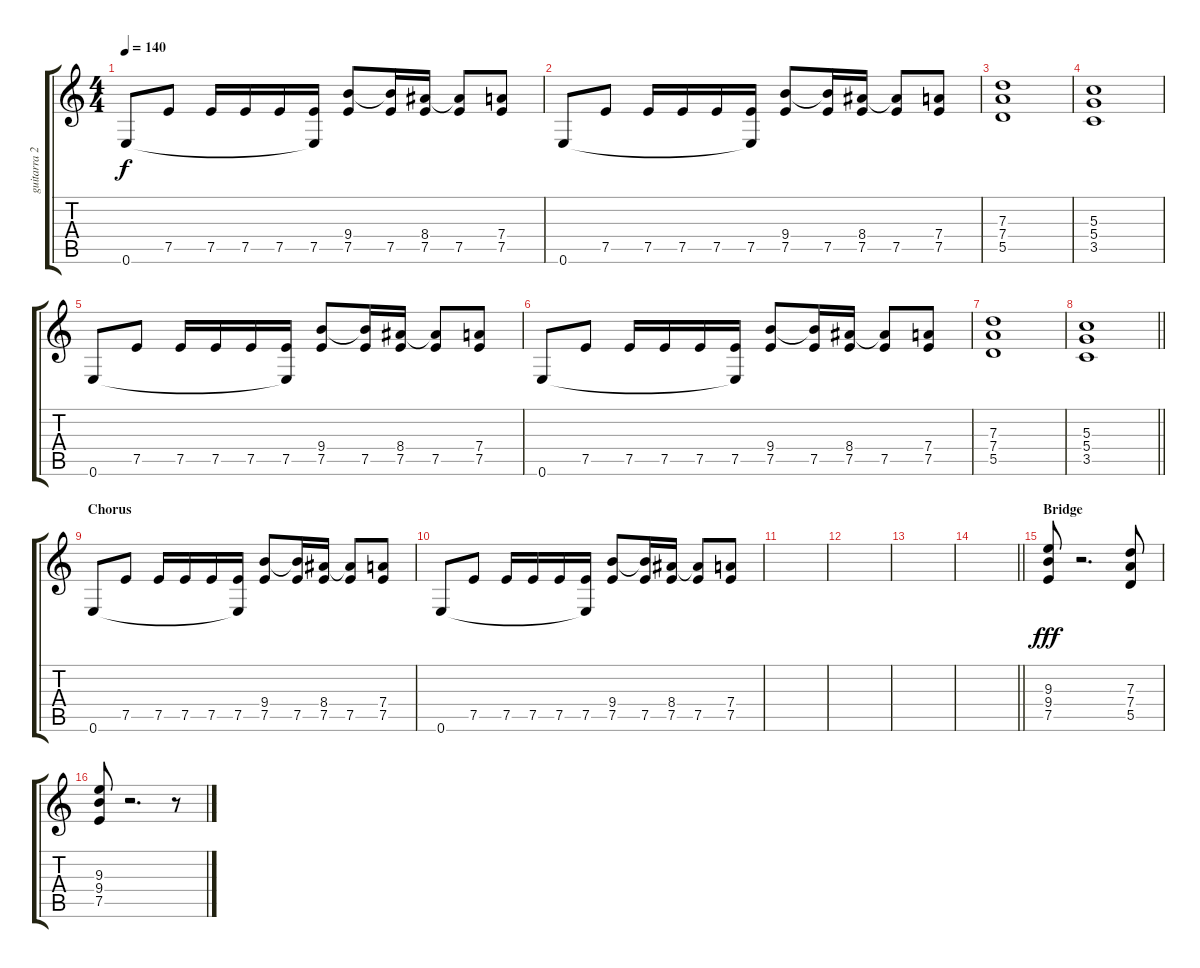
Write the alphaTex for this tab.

\track ("guitarra 2" "guitarra 2") {instrument overdrivenguitar}
\staff {score tabs}
\tuning (E4 B3 G3 D3 A2 E2) {hide}
\ts (4 4)
\tempo 140
\clef g2
\ks c
0.6.8{dy f} 7.5.8 7.5.16 7.5.16 7.5.16 (7.5 0.6{t}).16 (9.4 7.5).8 (9.4{t} 7.5).16 (8.4 7.5).16 (8.4{t} 7.5).8 (7.4 7.5).8 |
0.6.8 7.5.8 7.5.16 7.5.16 7.5.16 (7.5 0.6{t}).16 (9.4 7.5).8 (9.4{t} 7.5).16 (8.4 7.5).16 (8.4{t} 7.5).8 (7.4 7.5).8 |
(7.3 7.4 5.5).1 |
(5.3 5.4 3.5).1 |
0.6.8 7.5.8 7.5.16 7.5.16 7.5.16 (7.5 0.6{t}).16 (9.4 7.5).8 (9.4{t} 7.5).16 (8.4 7.5).16 (8.4{t} 7.5).8 (7.4 7.5).8 |
0.6.8 7.5.8 7.5.16 7.5.16 7.5.16 (7.5 0.6{t}).16 (9.4 7.5).8 (9.4{t} 7.5).16 (8.4 7.5).16 (8.4{t} 7.5).8 (7.4 7.5).8 |
(7.3 7.4 5.5).1 |
\barLineRight lightlight
(5.3 5.4 3.5).1 |
\section ("" "Chorus")
0.6.8 7.5.8 7.5.16 7.5.16 7.5.16 (7.5 0.6{t}).16 (9.4 7.5).8 (9.4{t} 7.5).16 (8.4 7.5).16 (8.4{t} 7.5).8 (7.4 7.5).8 |
0.6.8 7.5.8 7.5.16 7.5.16 7.5.16 (7.5 0.6{t}).16 (9.4 7.5).8 (9.4{t} 7.5).16 (8.4 7.5).16 (8.4{t} 7.5).8 (7.4 7.5).8 |
|
|
|
\barLineRight lightlight
|
\section ("" "Bridge")
(9.3 9.4 7.5).8{dy fff} r.2{d} (7.3 7.4 5.5).8 |
(9.3 9.4 7.5).8 r.2{d} r.8
